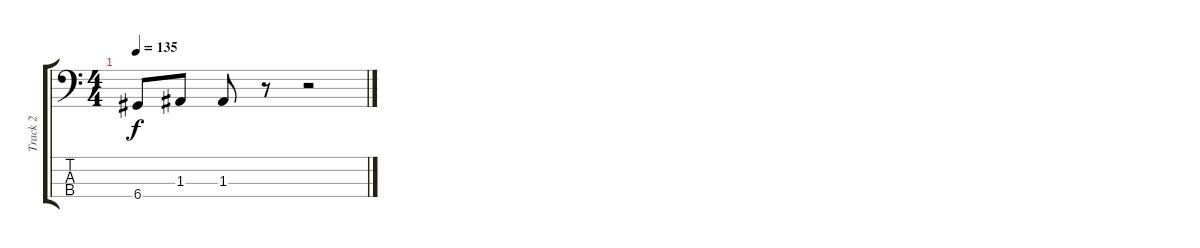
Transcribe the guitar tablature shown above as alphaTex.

\track ("Track 2" "Track 2") {instrument electricbasspick}
\staff {score tabs}
\tuning (G2 D2 A1 D1) {hide}
\ts (4 4)
\tempo 135
\clef f4
\ks c
6.4.8{dy f} 1.3.8 1.3.8 r.8 r.2
